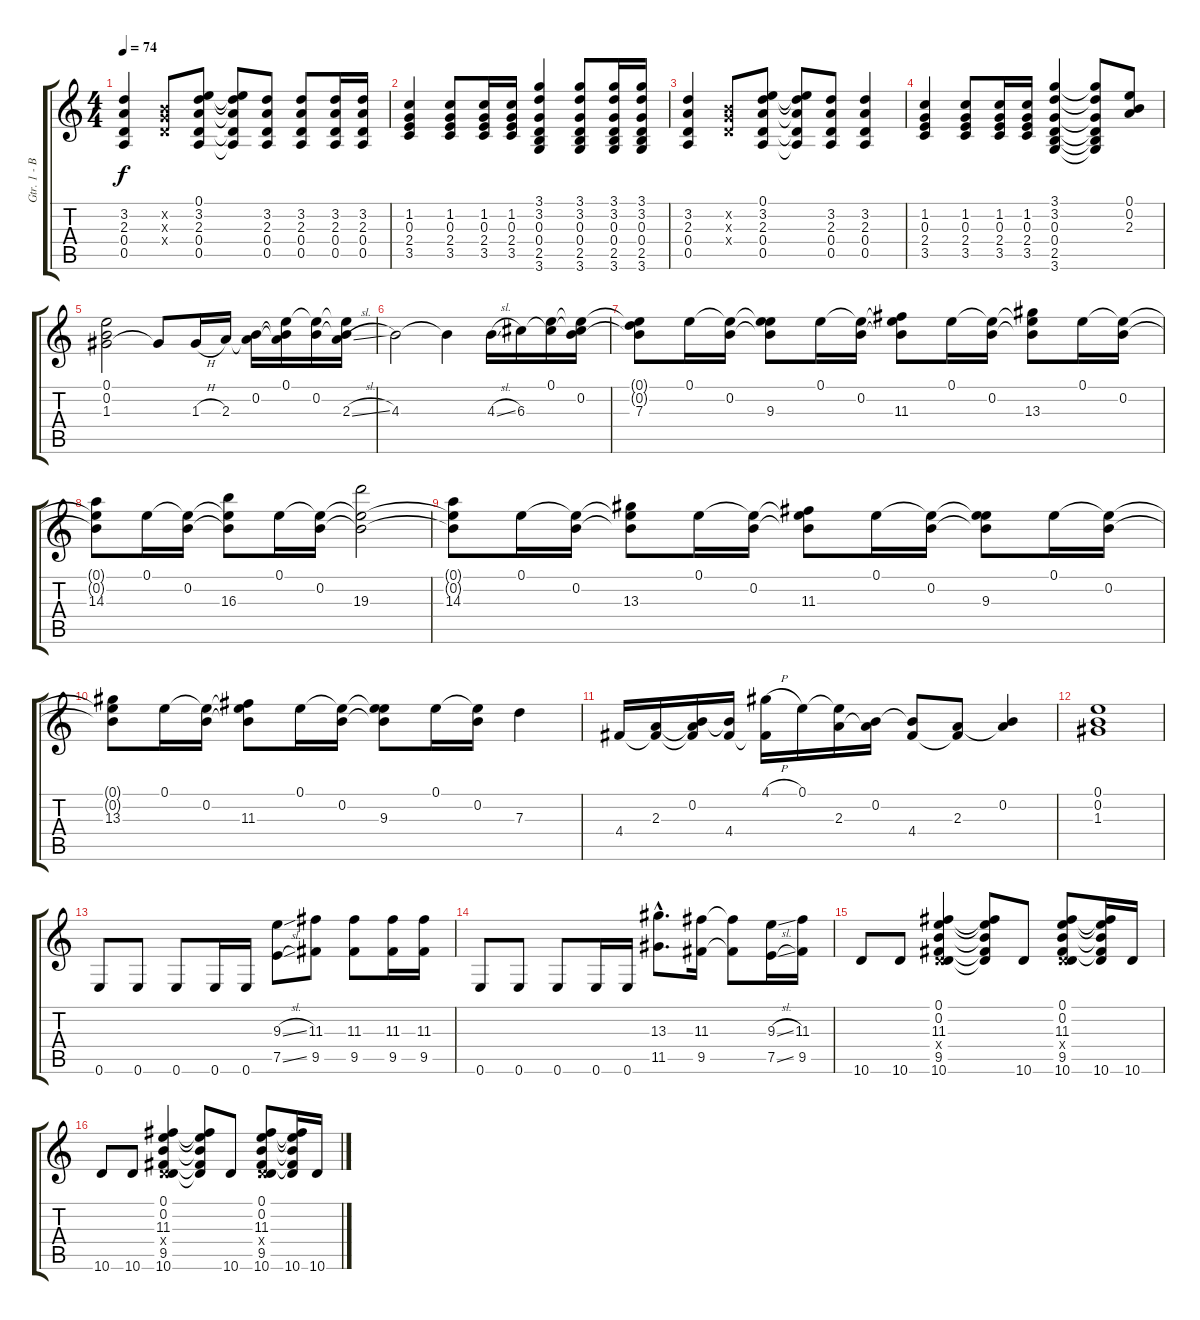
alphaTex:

\track ("Gtr. 1 - Billy" "Gtr. 1 - B") {instrument electricguitarclean}
\staff {score tabs}
\tuning (E4 B3 G3 D3 A2 E2) {hide}
\ts (4 4)
\tempo 74
\clef g2
\ks c
(3.2 2.3 0.4 0.5).4{dy f} (0.2{x} 0.3{x} 0.4{x}).8 (0.1 3.2 2.3 0.4 0.5).8 (0.1{t} 3.2{t} 2.3{t} 0.4{t} 0.5{t}).8 (3.2 2.3 0.4 0.5).8 (3.2 2.3 0.4 0.5).8 (3.2 2.3 0.4 0.5).16 (3.2 2.3 0.4 0.5).16 |
(1.2 0.3 2.4 3.5).4 (1.2 0.3 2.4 3.5).8 (1.2 0.3 2.4 3.5).16 (1.2 0.3 2.4 3.5).16 (3.1 3.2 0.3 0.4 2.5 3.6).4 (3.1 3.2 0.3 0.4 2.5 3.6).8 (3.1 3.2 0.3 0.4 2.5 3.6).16 (3.1 3.2 0.3 0.4 2.5 3.6).16 |
(3.2 2.3 0.4 0.5).4 (0.2{x} 0.3{x} 0.4{x}).8 (0.1 3.2 2.3 0.4 0.5).8 (0.1{t} 3.2{t} 2.3{t} 0.4{t} 0.5{t}).8 (3.2 2.3 0.4 0.5).8 (3.2 2.3 0.4 0.5).4 |
(1.2 0.3 2.4 3.5).4 (1.2 0.3 2.4 3.5).8 (1.2 0.3 2.4 3.5).16 (1.2 0.3 2.4 3.5).16 (3.1 3.2 0.3 0.4 2.5 3.6).4 (3.1{t} 3.2{t} 0.3{t} 0.4{t} 2.5{t} 3.6{t}).8 (0.1 0.2 2.3).8 |
(0.1 0.2 1.3).2 1.3{t}.8 1.3{h}.16 2.3.16 (0.2 2.3{t}).16 (0.1 0.2{t} 2.3{t}).16 (0.1{t} 0.2).16 (0.1{t} 0.2{t} 2.3{sl}).16 |
4.3.2 4.3{t}.4 4.3{sl}.16 6.3.16 (0.1 6.3{t}).16 (0.1{t} 0.2 6.3{t}).16 |
(0.1{t} 0.2{t} 7.3).8 0.1.16 (0.1{t} 0.2).16 (0.1{t} 0.2{t} 9.3).8 0.1.16 (0.1{t} 0.2).16 (0.1{t} 0.2{t} 11.3).8 0.1.16 (0.1{t} 0.2).16 (0.1{t} 0.2{t} 13.3).8 0.1.16 (0.1{t} 0.2).16 |
(0.1{t} 0.2{t} 14.3).8 0.1.16 (0.1{t} 0.2).16 (0.1{t} 0.2{t} 16.3).8 0.1.16 (0.1{t} 0.2).16 (0.1{t} 0.2{t} 19.3).2 |
(0.1{t} 0.2{t} 14.3).8 0.1.16 (0.1{t} 0.2).16 (0.1{t} 0.2{t} 13.3).8 0.1.16 (0.1{t} 0.2).16 (0.1{t} 0.2{t} 11.3).8 0.1.16 (0.1{t} 0.2).16 (0.1{t} 0.2{t} 9.3).8 0.1.16 (0.1{t} 0.2).16 |
(0.1{t} 0.2{t} 13.3).8 0.1.16 (0.1{t} 0.2).16 (0.1{t} 0.2{t} 11.3).8 0.1.16 (0.1{t} 0.2).16 (0.1{t} 0.2{t} 9.3).8 0.1.16 (0.1{t} 0.2).16 7.3.4 |
4.4.16 (2.3 4.4{t}).16 (0.2 2.3{t} 4.4{t}).16 (0.2{t} 4.4).16 (4.1{h} 4.4{t}).16 0.1.16 (0.1{t} 2.3).16 (0.2 2.3{t}).16 (0.2{t} 4.4).8 (2.3 4.4{t}).8 (0.2 2.3{t}).4 |
(0.1 0.2 1.3).1 |
0.6.8 0.6.8 0.6.8 0.6.16 0.6.16 (9.3{sl} 7.5{sl}).8 (11.3 9.5).8 (11.3 9.5).8 (11.3 9.5).16 (11.3 9.5).16 |
0.6.8 0.6.8 0.6.8 0.6.16 0.6.16 (13.3{hac} 11.5{hac}).8{d} (11.3 9.5).16 (11.3{t} 9.5{t}).8 (9.3{sl} 7.5{sl}).16 (11.3 9.5).16 |
10.6.8 10.6.8 (0.1 0.2 11.3 0.4{x} 9.5 10.6).4 (0.1{t} 0.2{t} 11.3{t} 9.5{t} 10.6{t}).8 10.6.8 (0.1 0.2 11.3 0.4{x} 9.5 10.6).8 (0.1{t} 0.2{t} 11.3{t} 9.5{t} 10.6).16 10.6.16 |
10.6.8 10.6.8 (0.1 0.2 11.3 0.4{x} 9.5 10.6).4 (0.1{t} 0.2{t} 11.3{t} 9.5{t} 10.6{t}).8 10.6.8 (0.1 0.2 11.3 0.4{x} 9.5 10.6).8 (0.1{t} 0.2{t} 11.3{t} 9.5{t} 10.6).16 10.6.16
